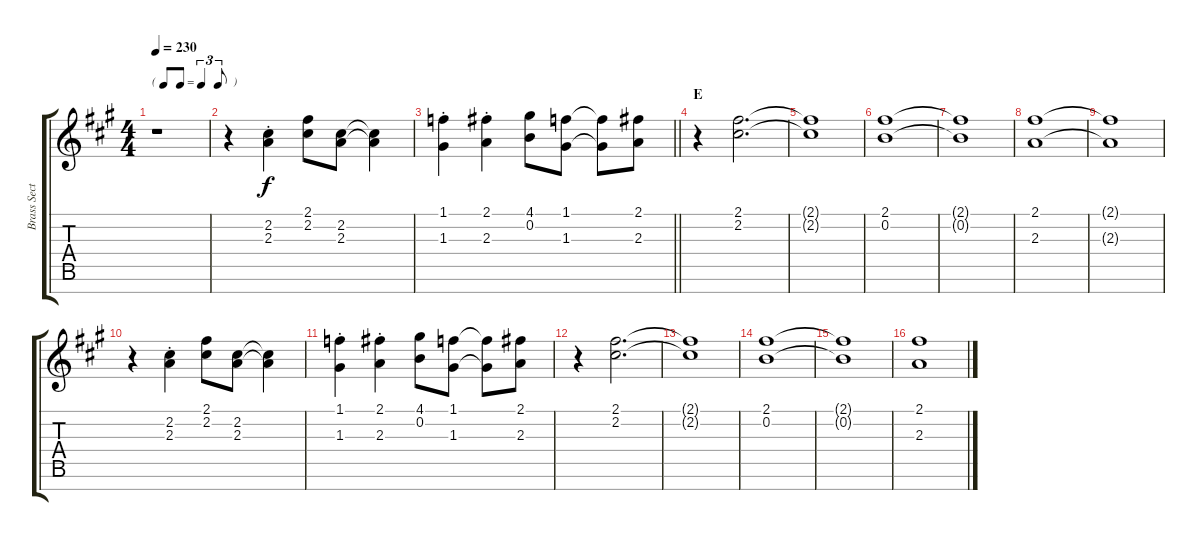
\track ("Brass Section" "Brass Sect") {instrument brasssection}
\staff {score tabs}
\tuning (E5 B4 G4 D4 A3 E3 B2) {hide}
\ts (4 4)
\tf triplet8th
\tempo 230
\clef g2
\ks a
r.1{dy f} |
r.4 (2.2{st} 2.3{st}).4 (2.1 2.2).8 (2.2 2.3).8 (2.2{t} 2.3{t}).4 |
\barLineRight lightlight
(1.1{st} 1.3{st}).4 (2.1{st} 2.3{st}).4 (4.1 0.2).8 (1.1 1.3).8 (1.1{t} 1.3{t}).8 (2.1 2.3).8 |
\section ("" "E")
r.4 (2.1 2.2).2{d} |
(2.1{t} 2.2{t}).1 |
(2.1 0.2).1 |
(2.1{t} 0.2{t}).1 |
(2.1 2.3).1 |
(2.1{t} 2.3{t}).1 |
r.4 (2.2{st} 2.3{st}).4 (2.1 2.2).8 (2.2 2.3).8 (2.2{t} 2.3{t}).4 |
(1.1{st} 1.3{st}).4 (2.1{st} 2.3{st}).4 (4.1 0.2).8 (1.1 1.3).8 (1.1{t} 1.3{t}).8 (2.1 2.3).8 |
r.4 (2.1 2.2).2{d} |
(2.1{t} 2.2{t}).1 |
(2.1 0.2).1 |
(2.1{t} 0.2{t}).1 |
(2.1 2.3).1
